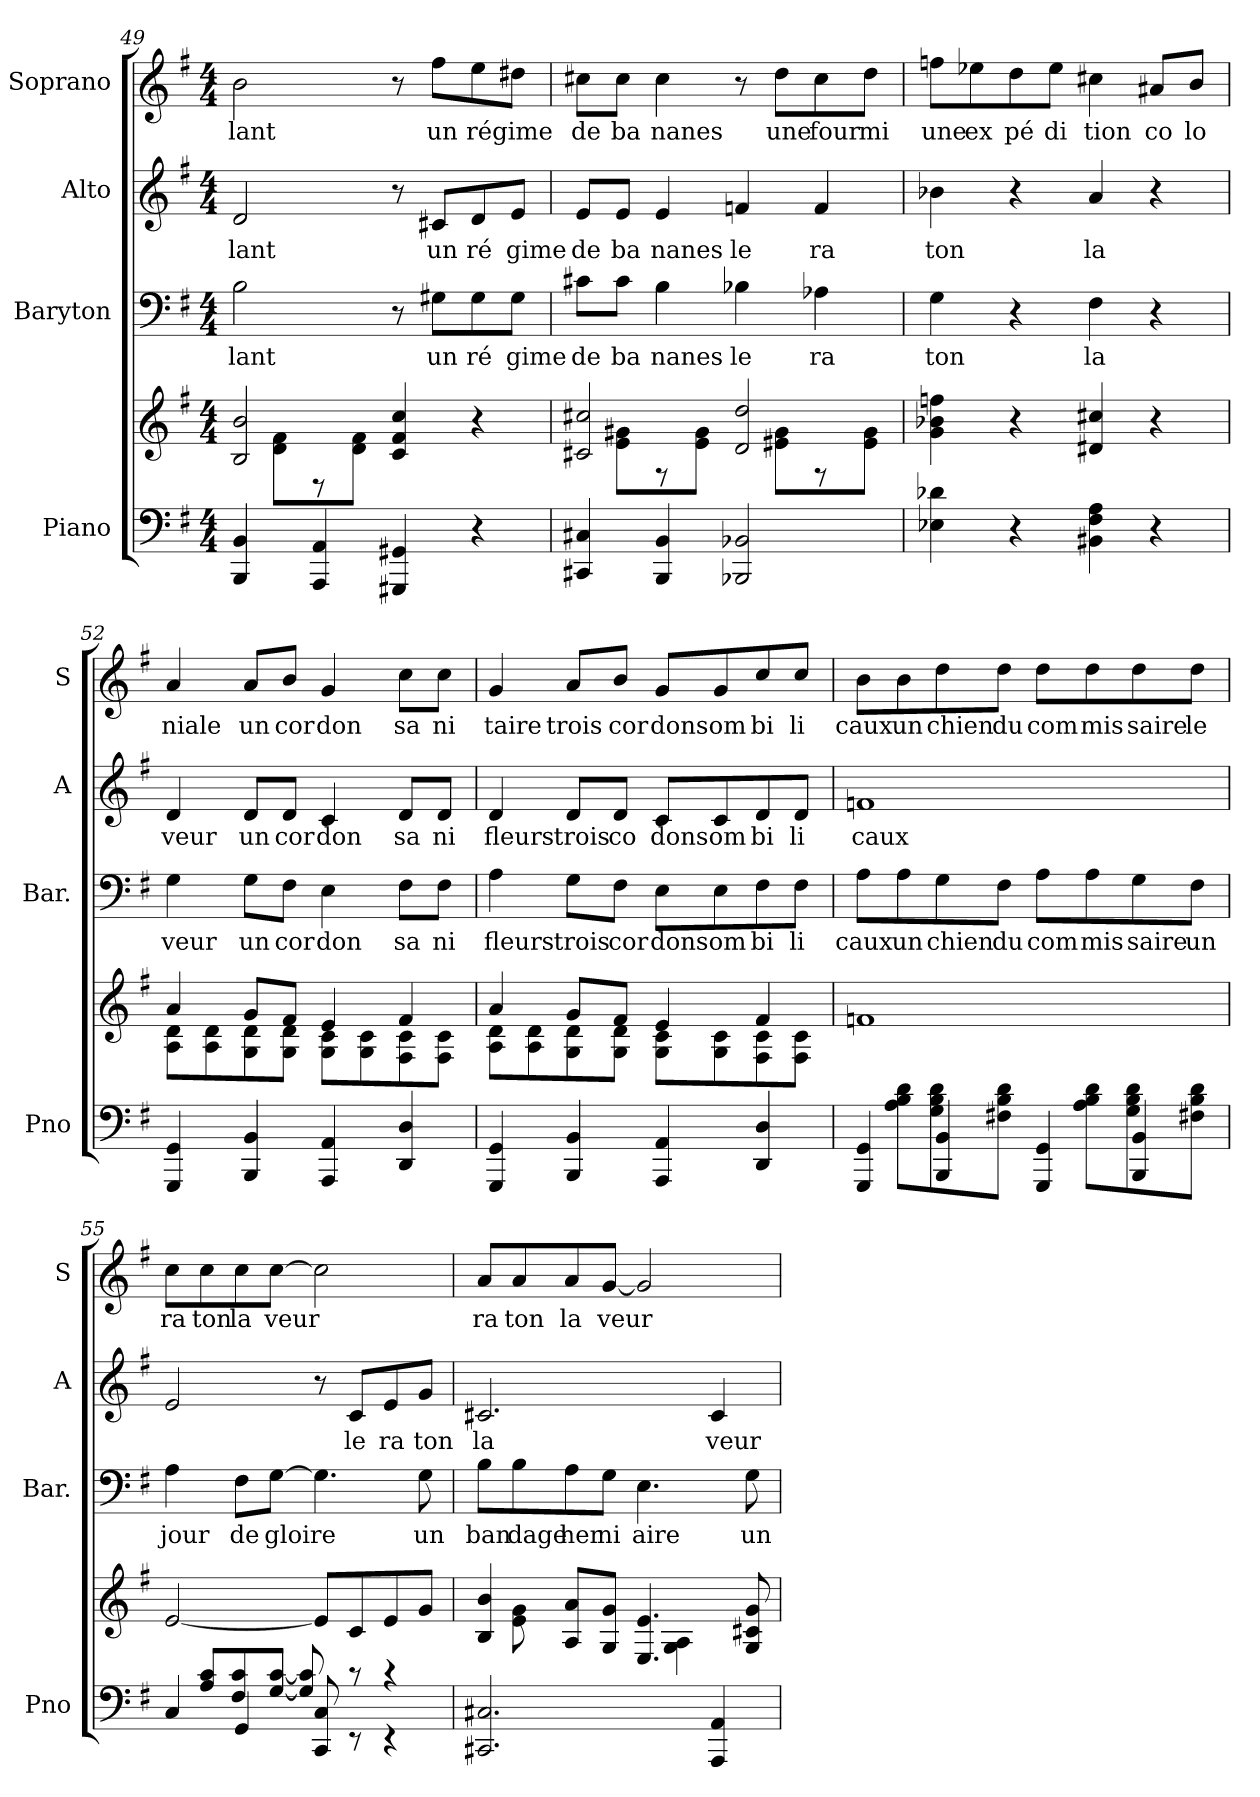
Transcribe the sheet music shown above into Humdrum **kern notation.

**kern	**kern	**kern	**text	**kern	**text	**kern	**text
*part4	*part4	*part3	*part3	*part2	*part2	*part1	*part1
*staff5	*staff4	*staff3	*staff3	*staff2	*staff2	*staff1	*staff1
*I"Piano	*	*I"Baryton	*	*I"Alto	*	*I"Soprano	*
*I'Pno	*	*I'Bar.	*	*I'A	*	*I'S	*
!!LO:PB:g=z
*clefF4	*clefG2	*clefF4	*	*clefG2	*	*clefG2	*
*k[f#]	*k[f#]	*k[f#]	*	*k[f#]	*	*k[f#]	*
*G:	*G:	*G:	*	*G:	*	*G:	*
*M4/4	*M4/4	*M4/4	*	*M4/4	*	*M4/4	*
=49	=49	=49	=49	=49	=49	=49	=49
*	*^	*	*	*	*	*	*
!	!	!	!	!LO:LY:b	!	!LO:LY:b	!	!LO:LY:b
4BBB/ 4BB/	2B/ 2b/	8ryy	2B\	lant	2d/	lant	2b\	lant
.	.	8d\ 8f#\L	.	.	.	.	.	.
4AAA/ 4AA/	.	8r	.	.	.	.	.	.
.	.	8d\ 8f#\J	.	.	.	.	.	.
4GGG#X/ 4GG#X/	4c/ 4f#/ 4cc/	2ryy	8r	.	8r	.	8r	.
!	!	!	!	!LO:LY:b	!	!LO:LY:b	!	!LO:LY:b
.	.	.	8G#X\L	un	8c#X/L	un	8ff#\L	un
!	!	!	!	!LO:LY:b	!	!LO:LY:b	!	!LO:LY:b
4r	4ra	.	8G#\	ré	8d/	ré	8ee\	régime
!	!	!	!	!LO:LY:b	!	!LO:LY:b	!	!
.	.	.	8G#\J	gime	8e/J	gime	8dd#X\J	.
=50	=50	=50	=50	=50	=50	=50	=50	=50
!	!	!	!	!LO:LY:b	!	!LO:LY:b	!	!LO:LY:b
4CC#X/ 4C#X/	2c#X/ 2cc#X/	8ryy	8c#X\L	de	8e/L	de	8cc#X\L	de
!	!	!	!	!LO:LY:b	!	!LO:LY:b	!	!LO:LY:b
.	.	8e\ 8g#X\L	8c#\J	ba	8e/J	ba	8cc#\J	ba
!	!	!	!	!LO:LY:b	!	!LO:LY:b	!	!LO:LY:b
4BBB/ 4BB/	.	8r	4B\	nanes	4e/	nanes	4cc#\	nanes
.	.	8e\ 8g#\J	.	.	.	.	.	.
!	!	!	!	!LO:LY:b	!	!LO:LY:b	!	!
2BBB-X/ 2BB-X/	2d/ 2dd/	8ryy	4B-X\	le	4fn/	le	8r	.
!	!	!	!	!	!	!	!	!LO:LY:b
.	.	8e#X\ 8g#\L	.	.	.	.	8dd\L	une
!	!	!	!	!LO:LY:b	!	!LO:LY:b	!	!LO:LY:b
.	.	8r	4A-X\	ra	4f/	ra	8cc#\	four
!	!	!	!	!	!	!	!	!LO:LY:b
.	.	8e#\ 8g#\J	.	.	.	.	8dd\J	mi
=51	=51	=51	=51	=51	=51	=51	=51	=51
!	!	!	!	!LO:LY:b	!	!LO:LY:b	!	!LO:LY:b
*	*v	*v	*	*	*	*	*	*
4E-X\ 4d-X\	4g\ 4b-X\ 4ffn\	4G\	ton	4b-X\	ton	8ffn\L	une
!	!	!	!	!	!	!	!LO:LY:b
.	.	.	.	.	.	8ee-X\	ex
!	!	!	!	!	!	!	!LO:LY:b
4r	4r	4r	.	4r	.	8dd\	pé
!	!	!	!	!	!	!	!LO:LY:b
.	.	.	.	.	.	8ee-\J	di
!	!	!	!LO:LY:b	!	!LO:LY:b	!	!LO:LY:b
4BB#X\ 4F#\ 4A\	4d#X/ 4cc#X/	4F#\	la	4a/	la	4cc#X\	tion
!	!	!	!	!	!	!	!LO:LY:b
4r	4r	4r	.	4r	.	8a#X/L	co
!	!	!	!	!	!	!	!LO:LY:b
.	.	.	.	.	.	8b/J	lo
!!LO:LB:g=z
=52	=52	=52	=52	=52	=52	=52	=52
*	*^	*	*	*	*	*	*
!	!	!	!	!LO:LY:b	!	!LO:LY:b	!	!LO:LY:b
4GGG/ 4GG/	4a/	8A\ 8d\L	4G\	veur	4d/	veur	4a/	niale
.	.	8A\ 8d\	.	.	.	.	.	.
!	!	!	!	!LO:LY:b	!	!LO:LY:b	!	!LO:LY:b
4BBB/ 4BB/	8g/L	8G\ 8d\	8G\L	un	8d/L	un	8a/L	un
!	!	!	!	!LO:LY:b	!	!LO:LY:b	!	!LO:LY:b
.	8f#/J	8G\ 8d\J	8F#\J	cor	8d/J	cor	8b/J	cor
!	!	!	!	!LO:LY:b	!	!LO:LY:b	!	!LO:LY:b
4AAA/ 4AA/	4e/	8G\ 8c\L	4E\	don	4c/	don	4g/	don
.	.	8G\ 8c\	.	.	.	.	.	.
!	!	!	!	!LO:LY:b	!	!LO:LY:b	!	!LO:LY:b
4DD/ 4D/	4f#/	8F#\ 8c\	8F#\L	sa	8d/L	sa	8cc\L	sa
!	!	!	!	!LO:LY:b	!	!LO:LY:b	!	!LO:LY:b
.	.	8F#\ 8c\J	8F#\J	ni	8d/J	ni	8cc\J	ni
=53	=53	=53	=53	=53	=53	=53	=53	=53
!	!	!	!	!LO:LY:b	!	!LO:LY:b	!	!LO:LY:b
4GGG/ 4GG/	4a/	8A\ 8d\L	4A\	fleurs	4d/	fleurs	4g/	taire
.	.	8A\ 8d\	.	.	.	.	.	.
!	!	!	!	!LO:LY:b	!	!LO:LY:b	!	!LO:LY:b
4BBB/ 4BB/	8g/L	8G\ 8d\	8G\L	trois	8d/L	trois	8a/L	trois
!	!	!	!	!LO:LY:b	!	!LO:LY:b	!	!LO:LY:b
.	8f#/J	8G\ 8d\J	8F#\J	cor	8d/J	co	8b/J	cor
!	!	!	!	!LO:LY:b	!	!LO:LY:b	!	!LO:LY:b
4AAA/ 4AA/	4e/	8G\ 8c\L	8E\L	dons	8c/L	dons	8g/L	dons
!	!	!	!	!LO:LY:b	!	!LO:LY:b	!	!LO:LY:b
.	.	8G\ 8c\	8E\	om	8c/	om	8g/	om
!	!	!	!	!LO:LY:b	!	!LO:LY:b	!	!LO:LY:b
4DD/ 4D/	4f#/	8F#\ 8c\	8F#\	bi	8d/	bi	8cc/	bi
!	!	!	!	!LO:LY:b	!	!LO:LY:b	!	!LO:LY:b
.	.	8F#\ 8c\J	8F#\J	li	8d/J	li	8cc/J	li
=54	=54	=54	=54	=54	=54	=54	=54	=54
*^	*	*	*	*	*	*	*	*
!	!	!	!	!	!LO:LY:b	!	!LO:LY:b	!	!LO:LY:b
*	*	*v	*v	*	*	*	*	*	*
4GGG/ 4GG/	8ryy	1fn	8A\L	caux	1fn	caux	8b\L	caux
!	!	!	!	!LO:LY:b	!	!	!	!LO:LY:b
.	8A\ 8B\ 8d\L	.	8A\	un	.	.	8b\	un
!	!	!	!	!LO:LY:b	!	!	!	!LO:LY:b
4BBB/ 4BB/	8G\ 8B\ 8d\	.	8G\	chien	.	.	8dd\	chien
!	!	!	!	!LO:LY:b	!	!	!	!LO:LY:b
.	8F#X\ 8B\ 8d\J	.	8F#\J	du	.	.	8dd\J	du
!	!	!	!	!LO:LY:b	!	!	!	!LO:LY:b
4GGG/ 4GG/	8ryy	.	8A\L	com	.	.	8dd\L	com
!	!	!	!	!LO:LY:b	!	!	!	!LO:LY:b
.	8A\ 8B\ 8d\L	.	8A\	mis	.	.	8dd\	mis
!	!	!	!	!LO:LY:b	!	!	!	!LO:LY:b
4BBB/ 4BB/	8G\ 8B\ 8d\	.	8G\	saire	.	.	8dd\	saire
!	!	!	!	!LO:LY:b	!	!	!	!LO:LY:b
.	8F#X\ 8B\ 8d\J	.	8F#\J	un	.	.	8dd\J	le
!!LO:PB:g=z
=55	=55	=55	=55	=55	=55	=55	=55	=55
!	!	!	!	!LO:LY:b	!	!	!	!LO:LY:b
4C/	8ryy	[2e/	4A\	jour	2e/	.	8cc\L	ra
!	!	!	!	!	!	!	!	!LO:LY:b
.	8A/ 8c/L	.	.	.	.	.	8cc\	ton
!	!	!	!	!LO:LY:b	!	!	!	!LO:LY:b
4GG/	8F#/ 8c/	.	8F#\L	de	.	.	8cc\	la
!	!	!	!	!LO:LY:b	!	!	!	!LO:LY:b
.	[>8G/ [>8c/J	.	[8G\J	gloire	.	.	[8cc\J	veur
8CC/ 8C/	8G/] 8c/]	8e/L]	4.G\]	.	8r	.	2cc\]	.
!	!	!	!	!	!	!LO:LY:b	!	!
8rc	8rEE	8c/	.	.	8c/L	le	.	.
!	!	!	!	!	!	!LO:LY:b	!	!
4rc	4rEE	8e/	.	.	8e/	ra	.	.
!	!	!	!	!LO:LY:b	!	!LO:LY:b	!	!
.	.	8g/J	8G\	un	8g/J	ton	.	.
*v	*v	*	*	*	*	*	*	*
=56	=56	=56	=56	=56	=56	=56	=56
*	*^	*	*	*	*	*	*
!	!	!	!	!LO:LY:b	!	!LO:LY:b	!	!LO:LY:b
2.CC#X/ 2.C#X/	4B/ 4b/	8ryy	8B\L	ban	2.c#X/	la	8a/L	ra
!	!	!	!	!LO:LY:b	!	!	!	!LO:LY:b
.	.	8e\ 8g\	8B\	dage	.	.	8a/	ton
!	!	!	!	!LO:LY:b	!	!	!	!LO:LY:b
.	8A/ 8a/L	4ryy	8A\	her	.	.	8a/	la
!	!	!	!	!LO:LY:b	!	!	!	!LO:LY:b
.	8G/ 8g/J	.	8G\J	ni	.	.	[8g/J	veur
!	!	!	!	!LO:LY:b	!	!	!	!
.	4.E/ 4.e/	8ryy	4.E\	aire	.	.	2g/]	.
.	.	4G\ 4A\	.	.	.	.	.	.
!	!	!	!	!	!	!LO:LY:b	!	!
4AAA/ 4AA/	.	.	.	.	4c#/	veur	.	.
!	!	!	!	!LO:LY:b	!	!	!	!
.	8G/ 8c#X/ 8g/	8ryy	8G\	un	.	.	.	.
*	*v	*v	*	*	*	*	*	*
=	=	=	=	=	=	=	=
*-	*-	*-	*-	*-	*-	*-	*-
